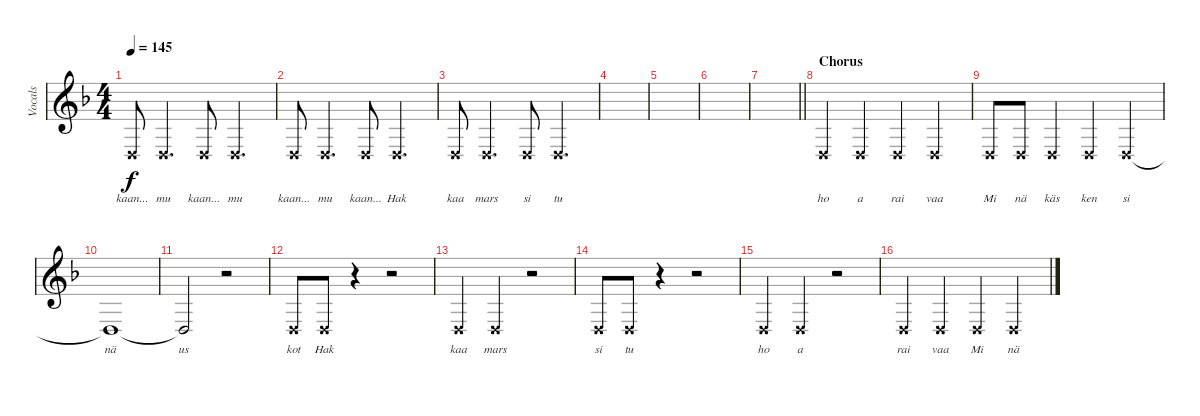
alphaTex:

\track ("Vocals" "Vocals") {instrument stringensemble1}
\staff {score}
\tuning (E4 B3 G3 D3 A2 D2) {hide}
\ts (4 4)
\tempo 145
\clef g2
\ks f
0.4{x}.8{lyrics (0 "kaan...") lyrics (1 "") lyrics (2 "") lyrics (3 "") lyrics (4 "") dy f volume 0} 0.4{x}.4{d lyrics (0 "mu") lyrics (1 "") lyrics (2 "") lyrics (3 "") lyrics (4 "")} 0.4{x}.8{lyrics (0 "kaan...") lyrics (1 "") lyrics (2 "") lyrics (3 "") lyrics (4 "")} 0.4{x}.4{d lyrics (0 "mu") lyrics (1 "") lyrics (2 "") lyrics (3 "") lyrics (4 "")} |
0.4{x}.8{lyrics (0 "kaan...") lyrics (1 "") lyrics (2 "") lyrics (3 "") lyrics (4 "")} 0.4{x}.4{d lyrics (0 "mu") lyrics (1 "") lyrics (2 "") lyrics (3 "") lyrics (4 "")} 0.4{x}.8{lyrics (0 "kaan...") lyrics (1 "") lyrics (2 "") lyrics (3 "") lyrics (4 "")} 0.4{x}.4{d lyrics (0 "Hak") lyrics (1 "") lyrics (2 "") lyrics (3 "") lyrics (4 "")} |
0.4{x}.8{lyrics (0 "kaa") lyrics (1 "") lyrics (2 "") lyrics (3 "") lyrics (4 "")} 0.4{x}.4{d lyrics (0 "mars") lyrics (1 "") lyrics (2 "") lyrics (3 "") lyrics (4 "")} 0.4{x}.8{lyrics (0 "si") lyrics (1 "") lyrics (2 "") lyrics (3 "") lyrics (4 "")} 0.4{x}.4{d lyrics (0 "tu") lyrics (1 "") lyrics (2 "") lyrics (3 "") lyrics (4 "")} |
|
|
|
\barLineRight lightlight
|
\section ("" "Chorus")
0.4{x}.4{lyrics (0 "ho") lyrics (1 "") lyrics (2 "") lyrics (3 "") lyrics (4 "")} 0.4{x}.4{lyrics (0 "a") lyrics (1 "") lyrics (2 "") lyrics (3 "") lyrics (4 "")} 0.4{x}.4{lyrics (0 "rai") lyrics (1 "") lyrics (2 "") lyrics (3 "") lyrics (4 "")} 0.4{x}.4{lyrics (0 "vaa") lyrics (1 "") lyrics (2 "") lyrics (3 "") lyrics (4 "")} |
0.4{x}.8{lyrics (0 "Mi") lyrics (1 "") lyrics (2 "") lyrics (3 "") lyrics (4 "")} 0.4{x}.8{lyrics (0 "nä") lyrics (1 "") lyrics (2 "") lyrics (3 "") lyrics (4 "")} 0.4{x}.4{lyrics (0 "käs") lyrics (1 "") lyrics (2 "") lyrics (3 "") lyrics (4 "")} 0.4{x}.4{lyrics (0 "ken") lyrics (1 "") lyrics (2 "") lyrics (3 "") lyrics (4 "")} 0.4{x}.4{lyrics (0 "si") lyrics (1 "") lyrics (2 "") lyrics (3 "") lyrics (4 "")} |
0.4{t}.1{lyrics (0 "nä") lyrics (1 "") lyrics (2 "") lyrics (3 "") lyrics (4 "")} |
0.4{t}.2{lyrics (0 "us") lyrics (1 "") lyrics (2 "") lyrics (3 "") lyrics (4 "")} r.2 |
0.4{x}.8{lyrics (0 "kot") lyrics (1 "") lyrics (2 "") lyrics (3 "") lyrics (4 "")} 0.4{x}.8{lyrics (0 "Hak") lyrics (1 "") lyrics (2 "") lyrics (3 "") lyrics (4 "")} r.4 r.2 |
0.4{x}.4{lyrics (0 "kaa") lyrics (1 "") lyrics (2 "") lyrics (3 "") lyrics (4 "")} 0.4{x}.4{lyrics (0 "mars") lyrics (1 "") lyrics (2 "") lyrics (3 "") lyrics (4 "")} r.2 |
0.4{x}.8{lyrics (0 "si") lyrics (1 "") lyrics (2 "") lyrics (3 "") lyrics (4 "")} 0.4{x}.8{lyrics (0 "tu") lyrics (1 "") lyrics (2 "") lyrics (3 "") lyrics (4 "")} r.4 r.2 |
0.4{x}.4{lyrics (0 "ho") lyrics (1 "") lyrics (2 "") lyrics (3 "") lyrics (4 "")} 0.4{x}.4{lyrics (0 "a") lyrics (1 "") lyrics (2 "") lyrics (3 "") lyrics (4 "")} r.2 |
0.4{x}.4{lyrics (0 "rai") lyrics (1 "") lyrics (2 "") lyrics (3 "") lyrics (4 "")} 0.4{x}.4{lyrics (0 "vaa") lyrics (1 "") lyrics (2 "") lyrics (3 "") lyrics (4 "")} 0.4{x}.4{lyrics (0 "Mi") lyrics (1 "") lyrics (2 "") lyrics (3 "") lyrics (4 "")} 0.4{x}.4{lyrics (0 "nä") lyrics (1 "") lyrics (2 "") lyrics (3 "") lyrics (4 "")}
